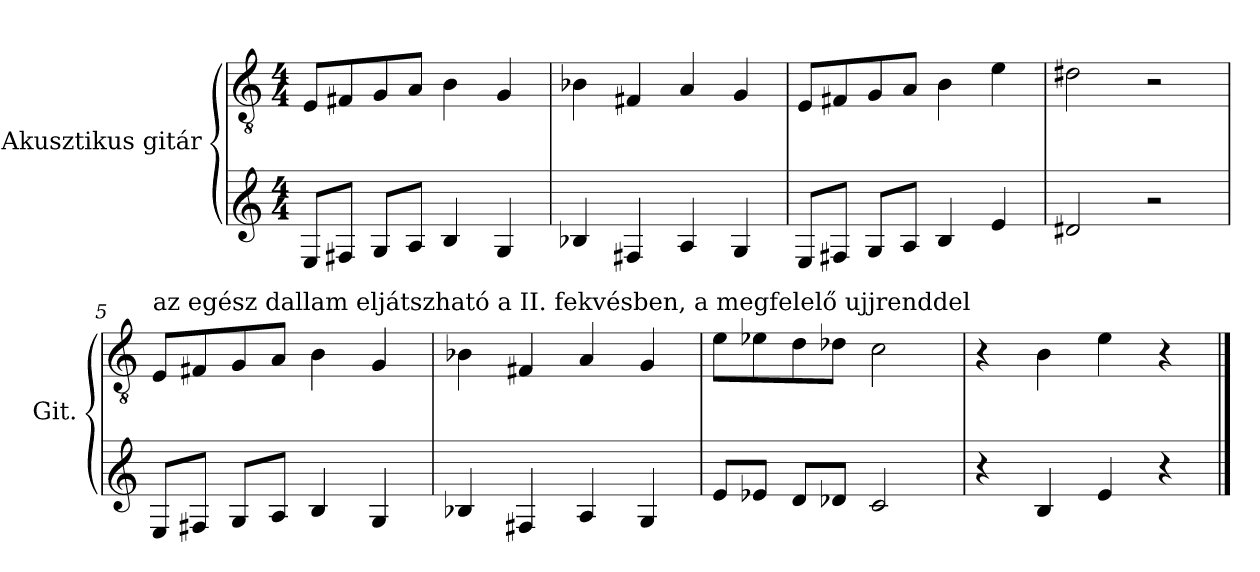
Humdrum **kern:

**kern	**kern
*part1	*part1
*staff2	*staff1
*I"Akusztikus gitár	*
*I'Git.	*
*stria6	*
*	*clefGv2
*k[]	*k[]
*M4/4	*M4/4
=1	=1
8EL	8E/L
8F#J	8F#X/
8GL	8G/
8AJ	8A/J
4B	4B\
4G	4G/
=2	=2
4B-	4B-X\
4F#	4F#X/
4A	4A/
4G	4G/
=3	=3
8EL	8E/L
8F#J	8F#X/
8GL	8G/
8AJ	8A/J
4B	4B\
4e	4e\
=4	=4
2d#	2d#X\
2r	2r
!!LO:LB:g=z
=5	=5
!	!LO:TX:a:t=az egész dallam eljátszható a II. fekvésben, a megfelelő ujjrenddel
8EL	8E/L
8F#XJ	8F#X/
8GL	8G/
8AJ	8A/J
4B	4B\
4G	4G/
=6	=6
4B-X	4B-X\
4F#X	4F#X/
4A	4A/
4G	4G/
=7	=7
8eL	8e\L
8e-J	8e-X\
8dL	8d\
8d-J	8d-X\J
2c	2c\
=8	=8
4r	4r
4B	4B\
4e	4e\
4r	4r
==	==
*-	*-
